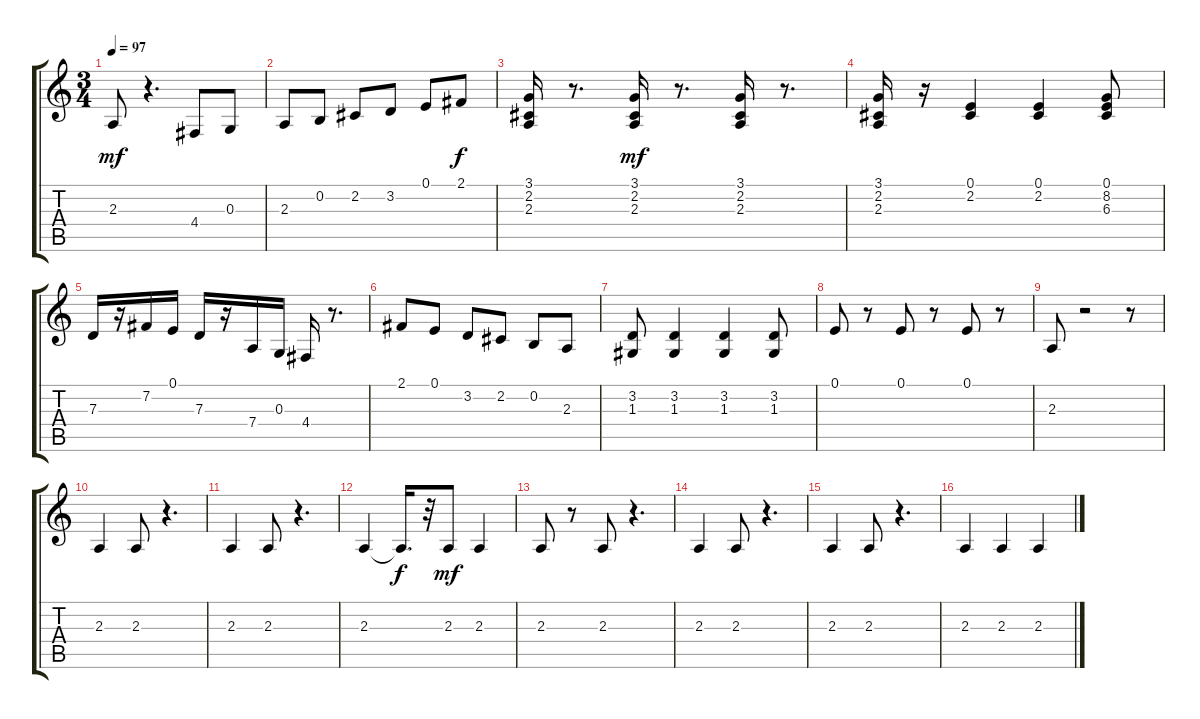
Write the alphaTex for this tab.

\track "" {instrument pizzicatostrings}
\staff {score tabs}
\tuning (E4 B3 G3 D3 A2 E2) {hide}
\ts (3 4)
\tempo 97
\clef g2
\ks c
2.3.8{dy mf} r.4{d} 4.4.8 0.3.8 |
2.3.8 0.2.8 2.2.8 3.2.8 0.1.8 2.1.8{dy f} |
(3.1 2.2 2.3).16 r.8{d} (3.1 2.2 2.3).16{dy mf} r.8{d} (3.1 2.2 2.3).16 r.8{d} |
(3.1 2.2 2.3).16 r.16 (0.1 2.2).4 (0.1 2.2).4 (0.1 8.2 6.3).8 |
7.3.16 r.16 7.2.16 0.1.16 7.3.16 r.16 7.4.16 0.3.16 4.4.16 r.8{d} |
2.1.8 0.1.8 3.2.8 2.2.8 0.2.8 2.3.8 |
(3.2 1.3).8 (3.2 1.3).4 (3.2 1.3).4 (3.2 1.3).8 |
0.1.8 r.8 0.1.8 r.8 0.1.8 r.8 |
2.3.8 r.2 r.8 |
2.3.4 2.3.8 r.4{d} |
2.3.4 2.3.8 r.4{d} |
2.3.4 2.3{t}.16{d dy f} r.32 2.3.8{dy mf} 2.3.4 |
2.3.8 r.8 2.3.8 r.4{d} |
2.3.4 2.3.8 r.4{d} |
2.3.4 2.3.8 r.4{d} |
2.3.4 2.3.4 2.3.4
